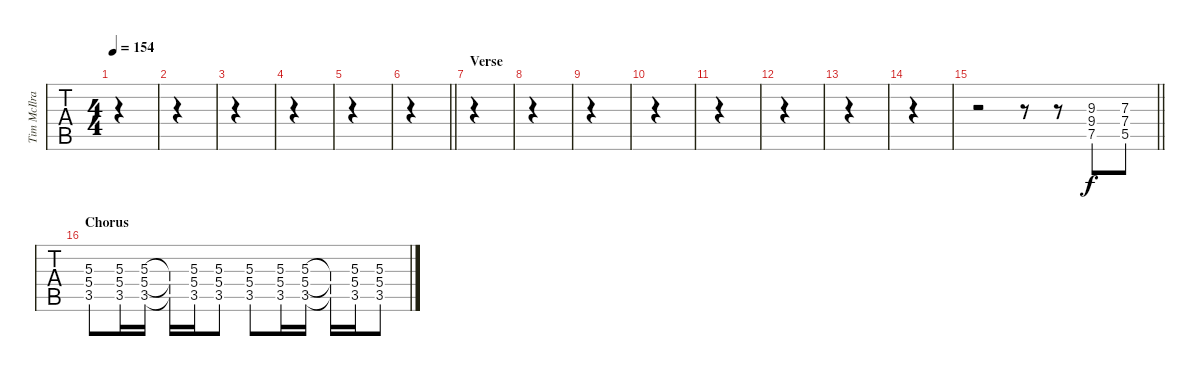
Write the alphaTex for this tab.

\track ("Tim McIlrath - Guitar One" "Tim McIlra") {instrument distortionguitar}
\staff {tabs}
\tuning (Eb4 Bb3 Gb3 Db3 Ab2 Eb2) {hide}
\ts (4 4)
\tempo 154
\clef g2
\ks gb
|
|
|
|
|
\barLineRight lightlight
|
\section ("" "Verse")
|
|
|
|
|
|
|
|
\barLineRight lightlight
r.2 r.8 r.8 (9.3 9.4 7.5).8 (7.3 7.4 5.5).8 |
\section ("" "Chorus")
(5.3 5.4 3.5).8 (5.3 5.4 3.5).16 (5.3 5.4 3.5).16 (5.3{t} 5.4{t} 3.5{t}).16 (5.3 5.4 3.5).16 (5.3 5.4 3.5).8 (5.3 5.4 3.5).8 (5.3 5.4 3.5).16 (5.3 5.4 3.5).16 (5.3{t} 5.4{t} 3.5{t}).16 (5.3 5.4 3.5).16 (5.3 5.4 3.5).8
